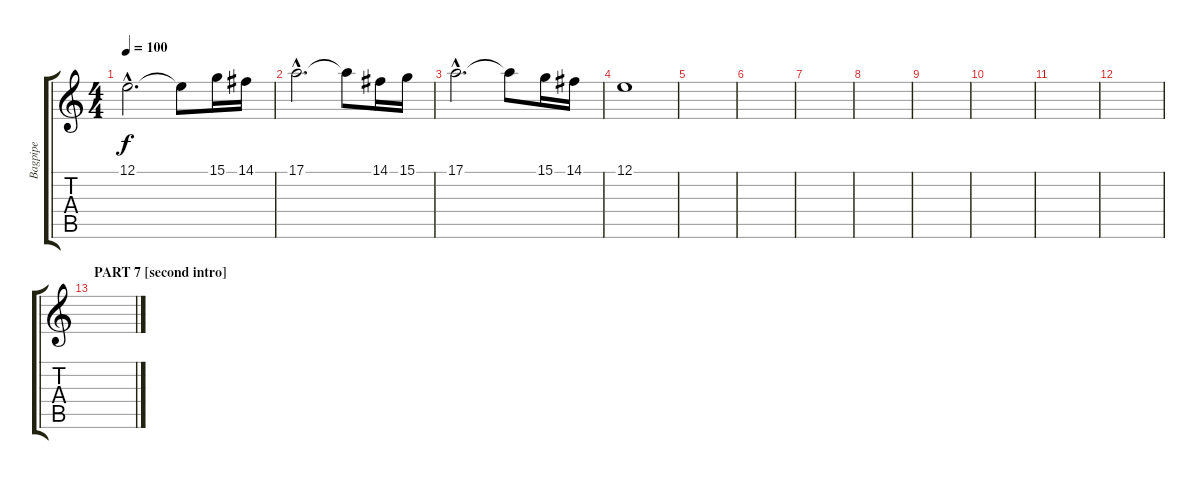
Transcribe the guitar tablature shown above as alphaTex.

\track ("Bagpipe" "Bagpipe") {instrument bagpipe}
\staff {score tabs}
\tuning (E4 B3 G3 D3 A2 E2) {hide}
\ts (4 4)
\tempo 100
\clef g2
\ks c
12.1{hac}.2{d dy f} 12.1{t}.8 15.1.16 14.1.16 |
17.1{hac}.2{d} 17.1{t}.8 14.1.16 15.1.16 |
17.1{hac}.2{d} 17.1{t}.8 15.1.16 14.1.16 |
12.1.1 |
|
|
|
|
|
|
|
|
\section ("" "PART 7 [second intro]")
